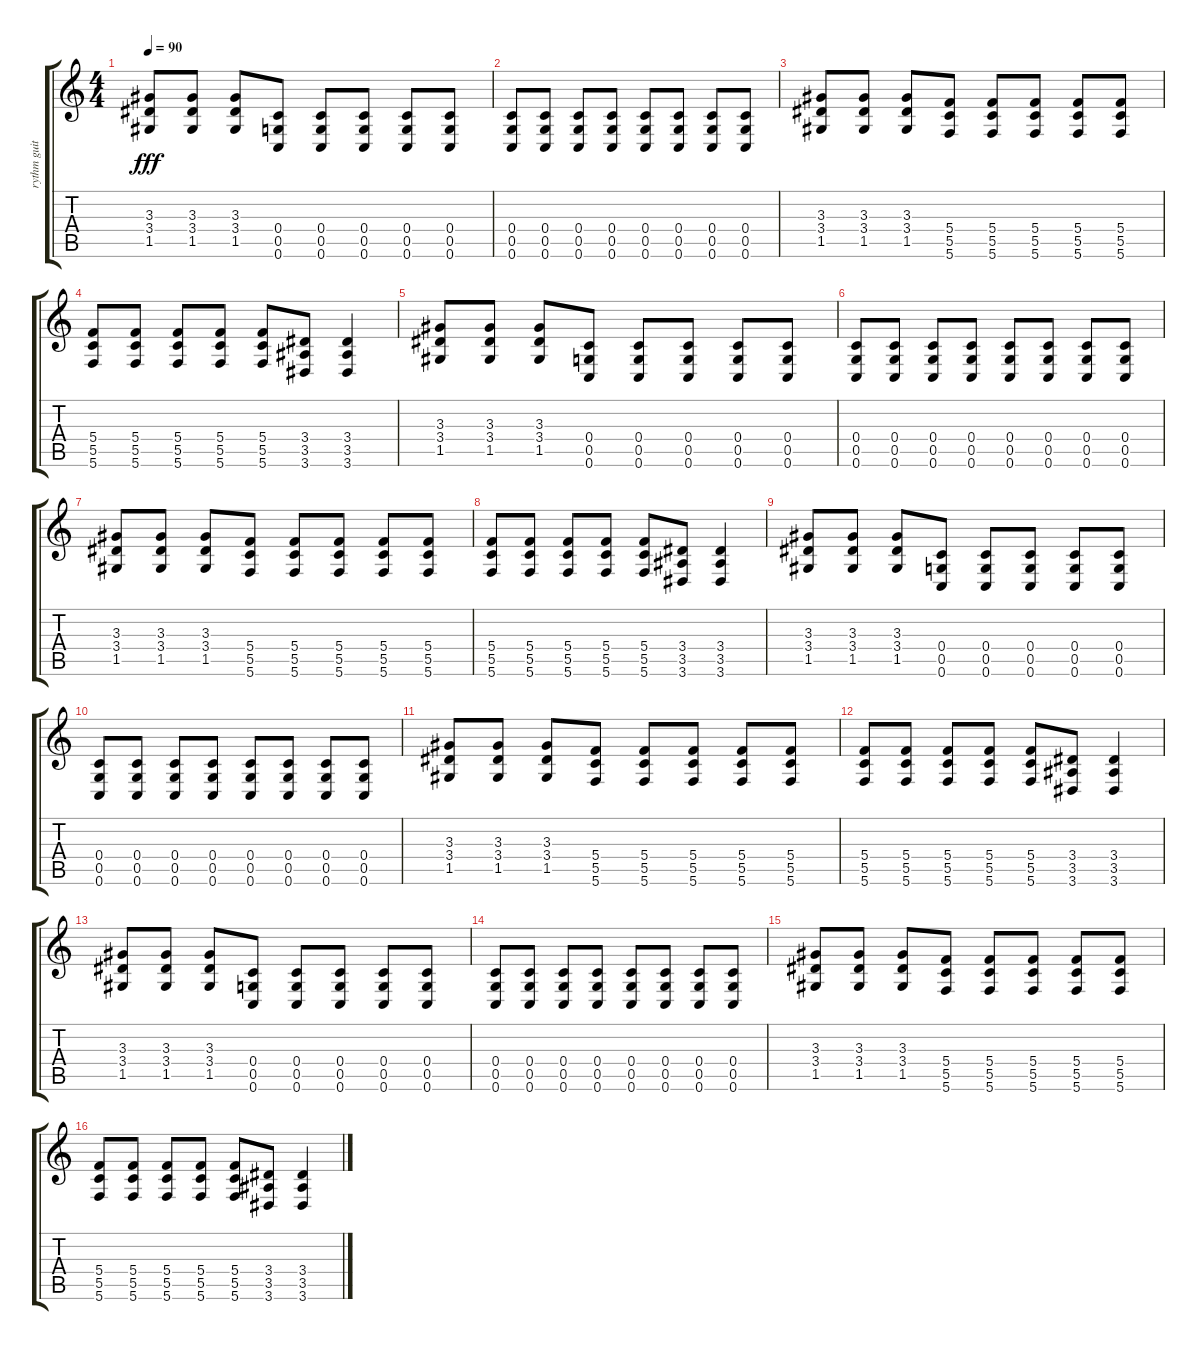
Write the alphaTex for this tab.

\track ("rythm guitar" "rythm guit") {instrument distortionguitar}
\staff {score tabs}
\tuning (D4 A3 F3 C3 G2 C2) {hide}
\ts (4 4)
\tempo 90
\clef g2
\ks c
(3.3 3.4 1.5).8{dy fff} (3.3 3.4 1.5).8 (3.3 3.4 1.5).8 (0.4 0.5 0.6).8 (0.4 0.5 0.6).8 (0.4 0.5 0.6).8 (0.4 0.5 0.6).8 (0.4 0.5 0.6).8 |
(0.4 0.5 0.6).8 (0.4 0.5 0.6).8 (0.4 0.5 0.6).8 (0.4 0.5 0.6).8 (0.4 0.5 0.6).8 (0.4 0.5 0.6).8 (0.4 0.5 0.6).8 (0.4 0.5 0.6).8 |
(3.3 3.4 1.5).8 (3.3 3.4 1.5).8 (3.3 3.4 1.5).8 (5.4 5.5 5.6).8 (5.4 5.5 5.6).8 (5.4 5.5 5.6).8 (5.4 5.5 5.6).8 (5.4 5.5 5.6).8 |
(5.4 5.5 5.6).8 (5.4 5.5 5.6).8 (5.4 5.5 5.6).8 (5.4 5.5 5.6).8 (5.4 5.5 5.6).8 (3.4 3.5 3.6).8 (3.4 3.5 3.6).4 |
(3.3 3.4 1.5).8 (3.3 3.4 1.5).8 (3.3 3.4 1.5).8 (0.4 0.5 0.6).8 (0.4 0.5 0.6).8 (0.4 0.5 0.6).8 (0.4 0.5 0.6).8 (0.4 0.5 0.6).8 |
(0.4 0.5 0.6).8 (0.4 0.5 0.6).8 (0.4 0.5 0.6).8 (0.4 0.5 0.6).8 (0.4 0.5 0.6).8 (0.4 0.5 0.6).8 (0.4 0.5 0.6).8 (0.4 0.5 0.6).8 |
(3.3 3.4 1.5).8 (3.3 3.4 1.5).8 (3.3 3.4 1.5).8 (5.4 5.5 5.6).8 (5.4 5.5 5.6).8 (5.4 5.5 5.6).8 (5.4 5.5 5.6).8 (5.4 5.5 5.6).8 |
(5.4 5.5 5.6).8 (5.4 5.5 5.6).8 (5.4 5.5 5.6).8 (5.4 5.5 5.6).8 (5.4 5.5 5.6).8 (3.4 3.5 3.6).8 (3.4 3.5 3.6).4 |
(3.3 3.4 1.5).8 (3.3 3.4 1.5).8 (3.3 3.4 1.5).8 (0.4 0.5 0.6).8 (0.4 0.5 0.6).8 (0.4 0.5 0.6).8 (0.4 0.5 0.6).8 (0.4 0.5 0.6).8 |
(0.4 0.5 0.6).8 (0.4 0.5 0.6).8 (0.4 0.5 0.6).8 (0.4 0.5 0.6).8 (0.4 0.5 0.6).8 (0.4 0.5 0.6).8 (0.4 0.5 0.6).8 (0.4 0.5 0.6).8 |
(3.3 3.4 1.5).8 (3.3 3.4 1.5).8 (3.3 3.4 1.5).8 (5.4 5.5 5.6).8 (5.4 5.5 5.6).8 (5.4 5.5 5.6).8 (5.4 5.5 5.6).8 (5.4 5.5 5.6).8 |
(5.4 5.5 5.6).8 (5.4 5.5 5.6).8 (5.4 5.5 5.6).8 (5.4 5.5 5.6).8 (5.4 5.5 5.6).8 (3.4 3.5 3.6).8 (3.4 3.5 3.6).4 |
(3.3 3.4 1.5).8 (3.3 3.4 1.5).8 (3.3 3.4 1.5).8 (0.4 0.5 0.6).8 (0.4 0.5 0.6).8 (0.4 0.5 0.6).8 (0.4 0.5 0.6).8 (0.4 0.5 0.6).8 |
(0.4 0.5 0.6).8 (0.4 0.5 0.6).8 (0.4 0.5 0.6).8 (0.4 0.5 0.6).8 (0.4 0.5 0.6).8 (0.4 0.5 0.6).8 (0.4 0.5 0.6).8 (0.4 0.5 0.6).8 |
(3.3 3.4 1.5).8 (3.3 3.4 1.5).8 (3.3 3.4 1.5).8 (5.4 5.5 5.6).8 (5.4 5.5 5.6).8 (5.4 5.5 5.6).8 (5.4 5.5 5.6).8 (5.4 5.5 5.6).8 |
(5.4 5.5 5.6).8 (5.4 5.5 5.6).8 (5.4 5.5 5.6).8 (5.4 5.5 5.6).8 (5.4 5.5 5.6).8 (3.4 3.5 3.6).8 (3.4 3.5 3.6).4
